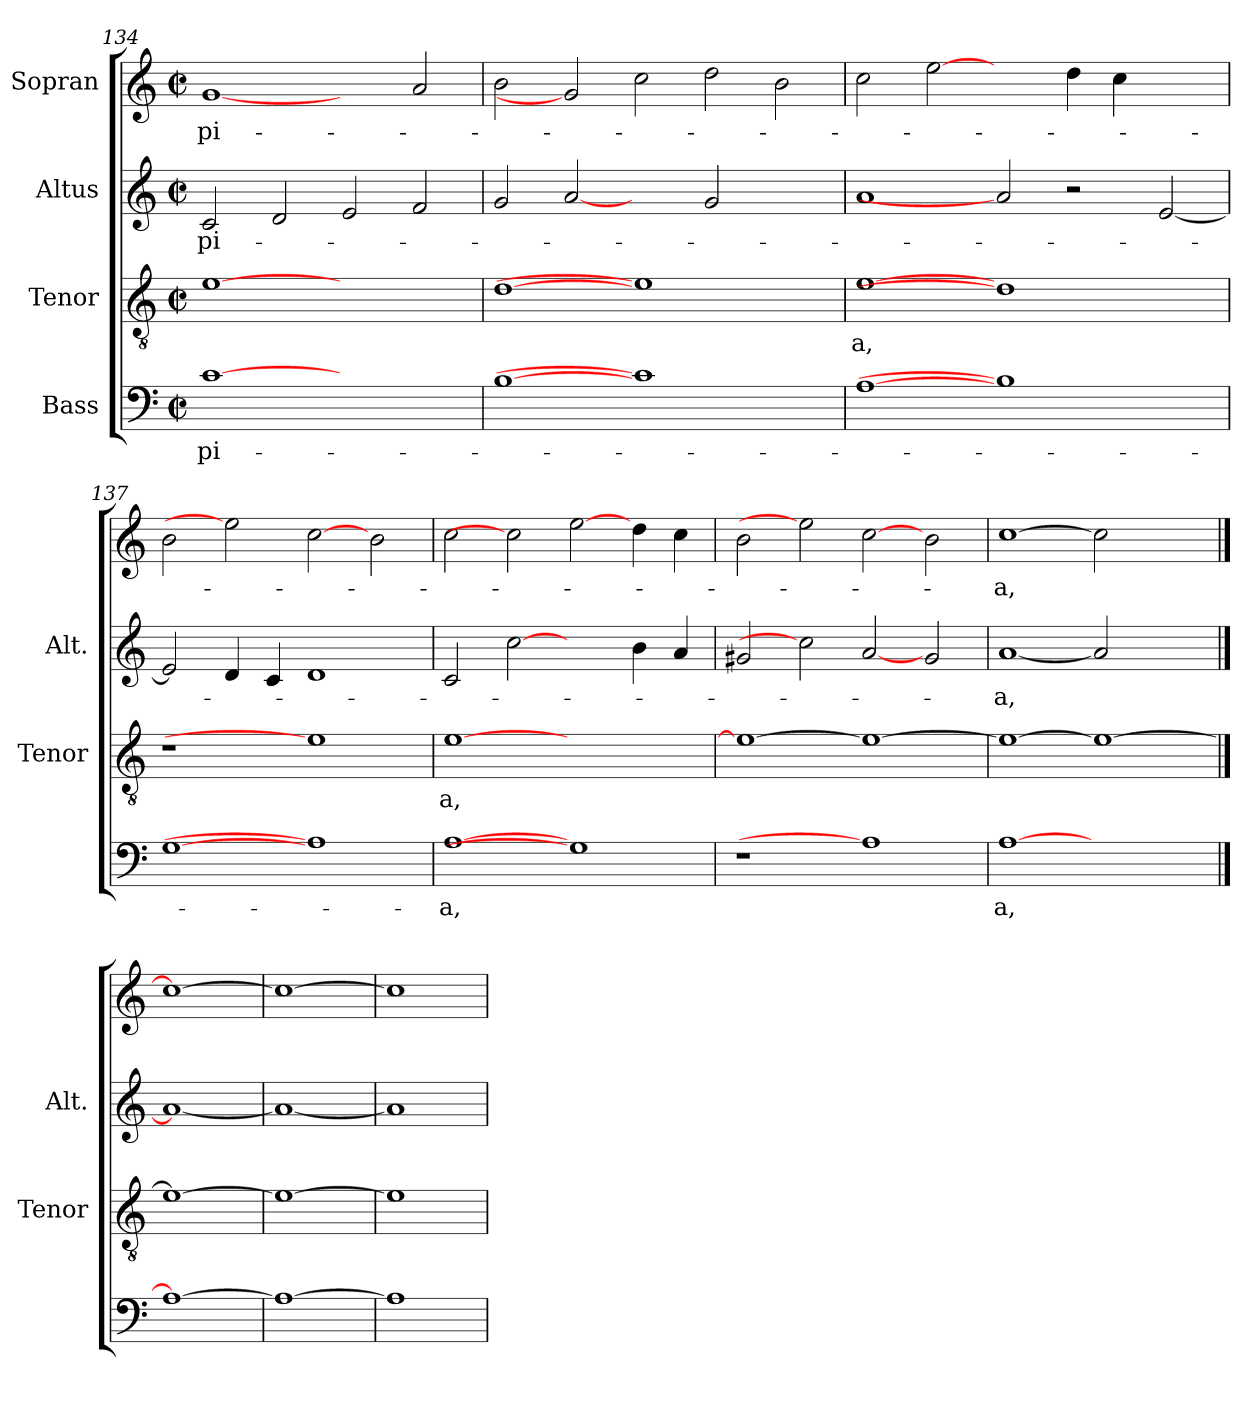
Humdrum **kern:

**kern	**text	**kern	**text	**kern	**text	**kern	**text
*part4	*part4	*part3	*part3	*part2	*part2	*part1	*part1
*staff4	*staff4	*staff3	*staff3	*staff2	*staff2	*staff1	*staff1
*I"Bass	*	*I"Tenor	*	*I"Altus	*	*I"Sopran	*
*	*	*I'Tenor	*	*I'Alt.	*	*	*
*clefF4	*	*clefGv2	*	*clefG2	*	*clefG2	*
*	*	*ITrd7c12	*	*	*	*	*
*k[]	*	*k[]	*	*k[]	*	*k[]	*
*C:	*	*C:	*	*C:	*	*C:	*
*M2/2	*	*M2/2	*	*M2/2	*	*M2/2	*
*met(c|)	*	*met(c|)	*	*met(c|)	*	*met(c|)	*
=134	=134	=134	=134	=134	=134	=134	=134
!	!LO:LY:b:color=#000000	!	!	!	!	!	!
!	!	!	!	!	!LO:LY:b:color=#000000	!	!
!	!	!	!	!	!	!	!LO:LY:b:color=#000000
[1ci	pi-	[1Ei	.	2ci/	pi-	[1gi	pi-
.	.	.	.	2di/	.	.	.
1ryy	.	1ryy	.	2ei/	.	2ryy	.
.	.	.	.	2fi/	.	2ai/	.
=135	=135	=135	=135	=135	=135	=135	=135
[1Bi	.	[1Di	.	2gi/	.	2bi\	.
.	.	.	.	[2ai	.	2gi]	.
1ci]	.	1Ei]	.	2ryy	.	2cci\	.
.	.	.	.	2gi/	.	2ddi\	.
2ryy	.	2ryy	.	2ryy	.	2bi\	.
=136	=136	=136	=136	=136	=136	=136	=136
!	!	!	!LO:LY:b:color=#000000	!	!	!	!
[1Ai	.	[1Ei	-a,	1ai	.	2cci\	.
.	.	.	.	.	.	[2eei	.
1Bi]	.	1Di]	.	2ai]	.	2ryy	.
.	.	.	.	2r	.	4ddi\	.
.	.	.	.	.	.	4cci\	.
2ryy	.	2ryy	.	[<2ei/	.	2ryy	.
=137	=137	=137	=137	=137	=137	=137	=137
!	!	!LO:N:vis=1	!	!	!	!	!
[1Gi	.	1r	.	2ei/]	.	2bi\	.
.	.	.	.	4di/	.	2eei]	.
.	.	.	.	4ci/	.	.	.
1Ai]	.	1Ei]	.	1di	.	[2cci	.
.	.	.	.	.	.	2bi\	.
=138	=138	=138	=138	=138	=138	=138	=138
!	!LO:LY:b:color=#000000	!	!	!	!	!	!
!	!	!	!LO:LY:b:color=#000000	!	!	!	!
[1Ai	-a,	[>1Ei	-a,	2ci/	.	2cci\	.
.	.	.	.	[2cci	.	2cci]	.
1Gi]	.	1ryy	.	2ryy	.	[2eei	.
.	.	.	.	4bi\	.	4ddi\	.
.	.	.	.	4ai/	.	4cci\	.
=139	=139	=139	=139	=139	=139	=139	=139
!LO:N:vis=1	!	!	!	!	!	!	!
1r	.	1Ei_>	.	2g#Xi/	.	2bi\	.
.	.	.	.	2cci]	.	2eei]	.
1Ai]	.	1Ei_	.	[2ai	.	[2cci	.
.	.	.	.	2g#i/	.	2bi\	.
=140	=140	=140	=140	=140	=140	=140	=140
!	!LO:LY:b:color=#000000	!	!	!	!	!	!
!	!	!	!	!	!LO:LY:b:color=#000000	!	!
!	!	!	!	!	!	!	!LO:LY:b:color=#000000
[1Ai	-a,	1Ei_>	.	[1ai	-a,	[1cci	-a,
1ryy	.	1Ei_	.	2ai]	.	2cci]	.
.	.	.	.	2ryy	.	2ryy	.
==141	==141	==141	==141	==141	==141	==141	==141
1Ai_	.	1Ei_	.	1ai_	.	1cci_	.
=142	=142	=142	=142	=142	=142	=142	=142
1Ai_	.	1Ei_	.	1ai_	.	1cci_	.
=143	=143	=143	=143	=143	=143	=143	=143
1Ai]	.	1Ei]	.	1ai]	.	1cci]	.
=	=	=	=	=	=	=	=
*-	*-	*-	*-	*-	*-	*-	*-
